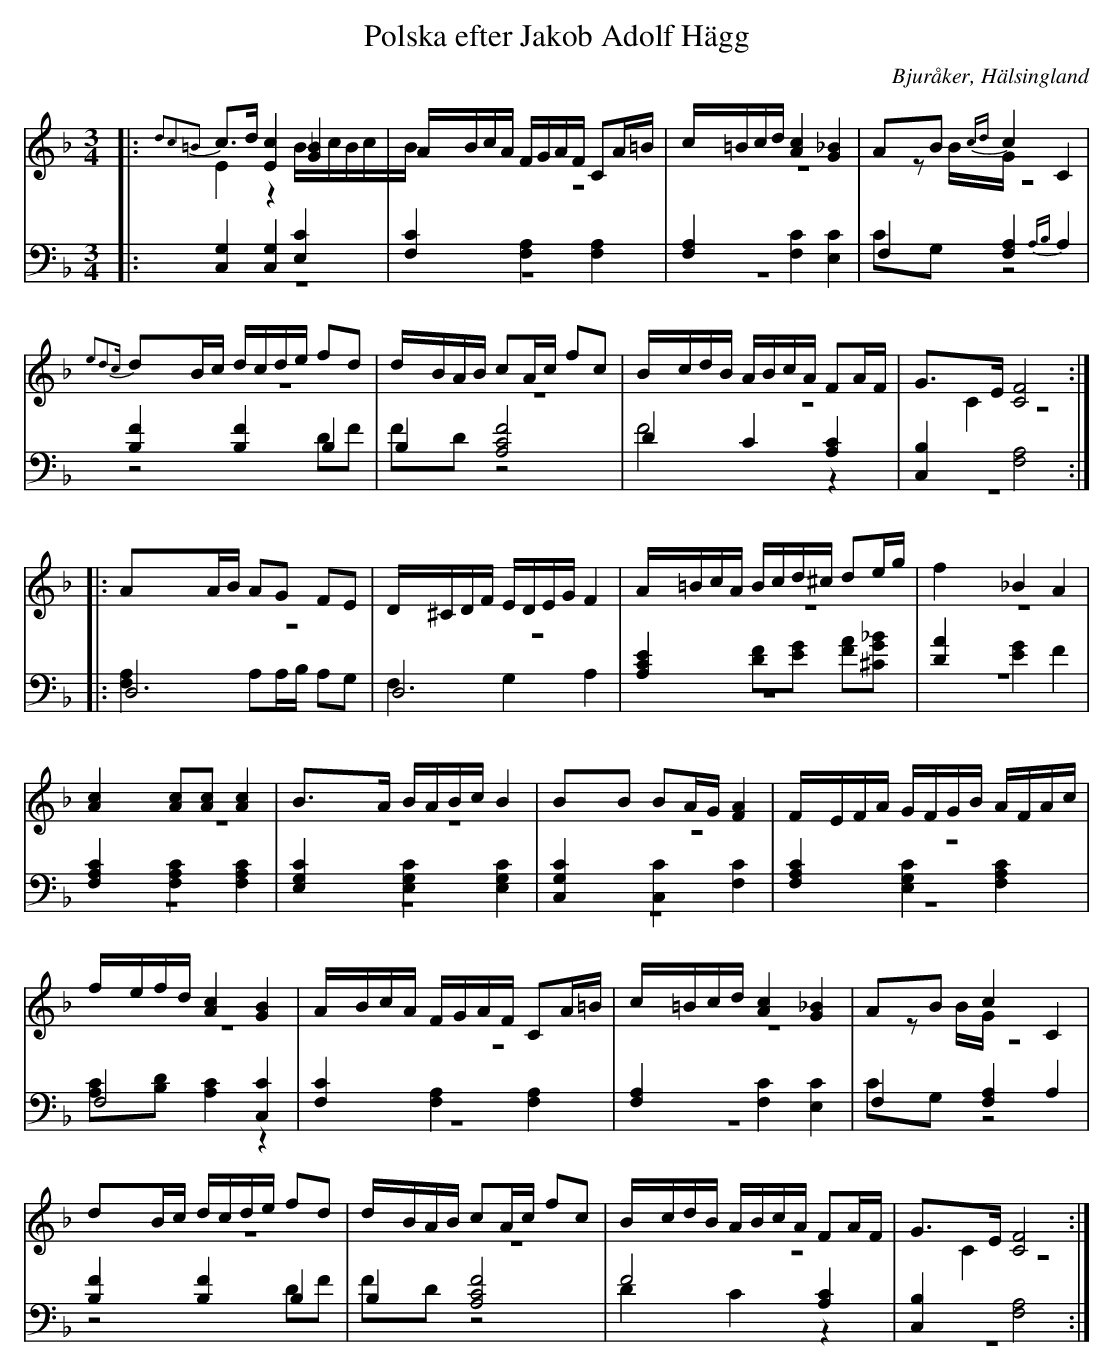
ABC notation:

X:1
T: Polska efter Jakob Adolf Hägg
O: Bjuråker, Hälsingland
M: 3/4
L: 1/16
K: F
V:1
V:2 merge
V:3
V:4 merge
V:1
|: {d2c2=B2}c2>d2 [E4c4] [G4_B4]|ABcA FGAF C2A=B|c=Bcd [A4c4] [G4_B4]|A2B2 {cd}c4 C4 |
{e2d2c}d2Bc dcde f2d2|dBAB c2Ac f2c2|BcdB ABcA F2AF|G2>E2 [C8F8]:|
|:A2AB A2G2 F2E2|D^CDF EDEG F4|A=BcA Bcd^c d2eg|f4 _B4 A4 |
[A4c4] [A2c2][A2c2] [A4c4]|B2>A2 BABc B4|B2B2 B2AG [F4A4]|FEFA GFGB AFAc|
fefd [A4c4] [G4B4]|ABcA FGAF C2A=B|c=Bcd [A4c4] [G4_B4]|A2B2 c4 C4 |
d2Bc dcde f2d2|dBAB c2Ac f2c2|BcdB ABcA F2AF|G2>E2 [C8F8]:|
V:2
|:E4 z4 B4/5c4/5B4/5c4/5B4/5|z12|z12|z2BG z8 |
z12|z12|z12|C4 z8:|
|:z12|z12|z12|z12 |
z12|z12|z12|z12|
z12|z12|z12|z2BG z8 |
z12|z12|z12|C4 z8:|
V:3 clef=bass
|: [C,4G,4] [C,4G,4] [E,4C4]|[F,4C4] [F,4A,4] [F,4A,4]|[F,4A,4] [F,4C4] [E,4C4]| F,4 [F,4A,4] {A,B,}A,4|
[B,4F4] [B,4F4] B,4|B,4 [A,8C8F8]|D4 C4 [A,4C4]|[C,4B,4] [F,8A,8]:|
|:D,12|D,12|[A,4C4E4] [D2F2][E2G2] [F2A2][^C2G2_B2]|
[D4A4] [E4G4] F4|[F,4A,4C4] [F,4A,4C4] [F,4A,4C4]|[E,4G,4C4] [E,4G,4C4] [E,4G,4C4]|[C,4G,4C4] [C,4C4] [F,4C4]|
[F,4A,4C4] [E,4G,4C4] [F,4A,4C4]|F,8 [C,4C4]|[F,4C4] [F,4A,4] [F,4A,4]|[F,4A,4] [F,4C4] [E,4C4]|
F,4 [F,4A,4] A,4|[B,4F4] [B,4F4] B,4|B,4 [A,8C8F8]|F8  [A,4C4]|[C,4B,4] [F,8A,8]:|
V:4 clef=bass
|:z12|z12|z12|C2G,2 z8 |
z8 D2F2|F2D2 z8|F8 z4|z12:|
|:[F,4A,4] A,2A,B, A,2G,2|F,4 G,4 A,4|z12|z12 |
z12|z12|z12|z12|
[A,2C2][B,2D2] [A,4C4] z4|z12|z12|C2G,2 z8 |
z8 D2F2|F2D2 z8|D4 C4 z4|z12:|
